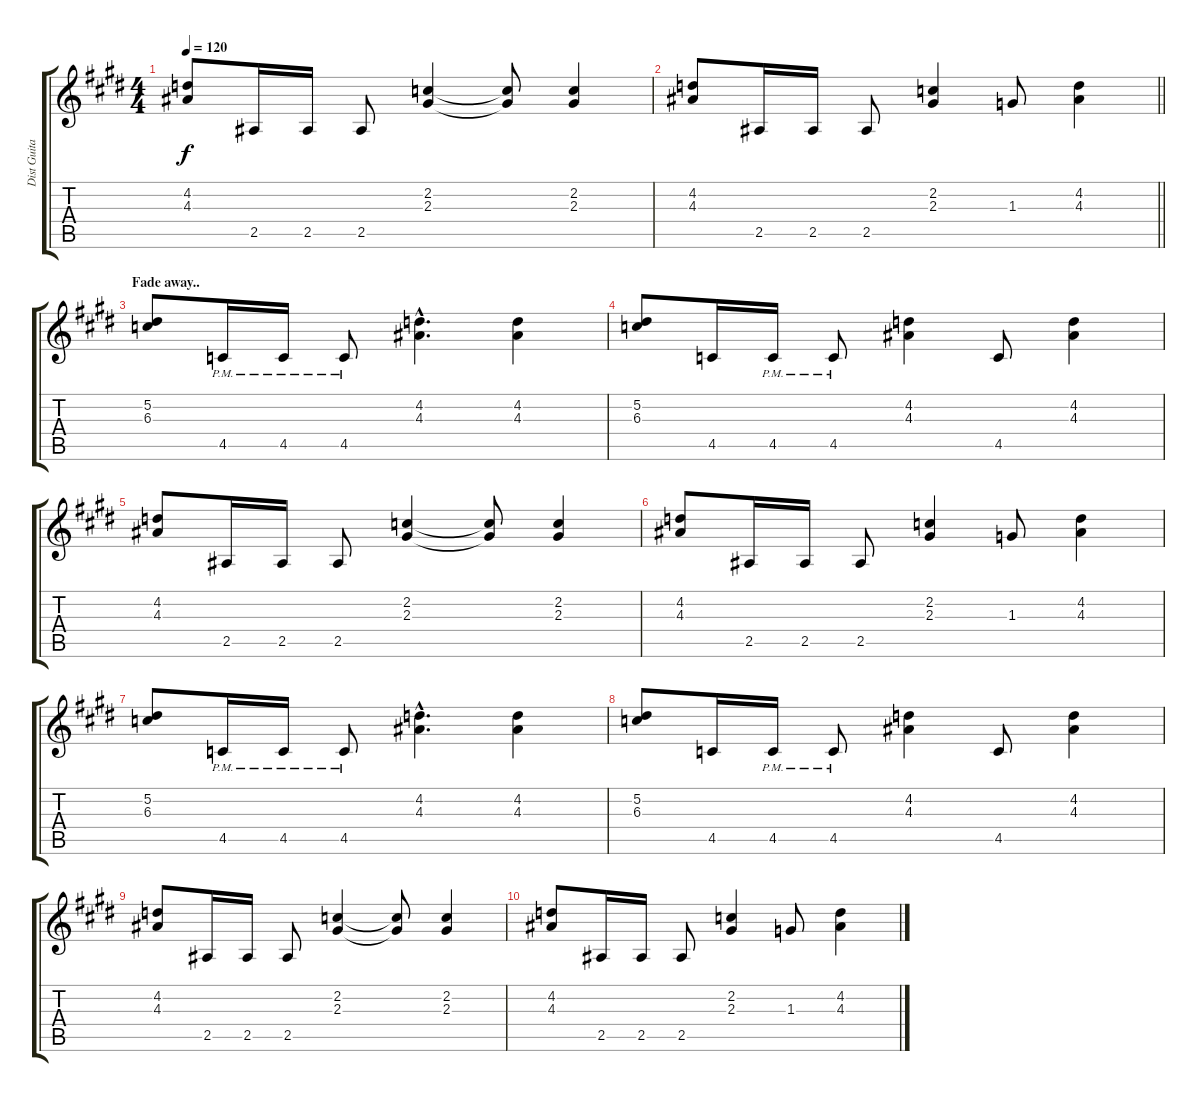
\track ("Dist Guitar 2" "Dist Guita") {instrument distortionguitar}
\staff {score tabs}
\tuning (Eb4 Bb3 Gb3 Db3 Ab2 Eb2) {hide}
\ts (4 4)
\tempo 120
\clef g2
\ks e
(4.2 4.3).8{dy f} 2.5.16 2.5.16 2.5.8 (2.2 2.3).4 (2.2{t} 2.3{t}).8 (2.2 2.3).4 |
\barLineRight lightlight
(4.2 4.3).8 2.5.16 2.5.16 2.5.8 (2.2 2.3).4 1.3.8 (4.2 4.3).4 |
\section ("" "Fade away..")
(5.2 6.3).8 4.5{pm}.16 4.5{pm}.16 4.5{pm}.8 (4.2{hac} 4.3{hac}).4{d} (4.2 4.3).4 |
(5.2 6.3).8 4.5.16 4.5{pm}.16 4.5{pm}.8 (4.2 4.3).4 4.5.8 (4.2 4.3).4 |
(4.2 4.3).8 2.5.16 2.5.16 2.5.8 (2.2 2.3).4 (2.2{t} 2.3{t}).8 (2.2 2.3).4 |
(4.2 4.3).8 2.5.16 2.5.16 2.5.8 (2.2 2.3).4 1.3.8 (4.2 4.3).4 |
(5.2 6.3).8 4.5{pm}.16 4.5{pm}.16 4.5{pm}.8 (4.2{hac} 4.3{hac}).4{d} (4.2 4.3).4 |
(5.2 6.3).8 4.5.16 4.5{pm}.16 4.5{pm}.8 (4.2 4.3).4 4.5.8 (4.2 4.3).4 |
(4.2 4.3).8 2.5.16 2.5.16 2.5.8 (2.2 2.3).4 (2.2{t} 2.3{t}).8 (2.2 2.3).4 |
(4.2 4.3).8 2.5.16 2.5.16 2.5.8 (2.2 2.3).4 1.3.8 (4.2 4.3).4
